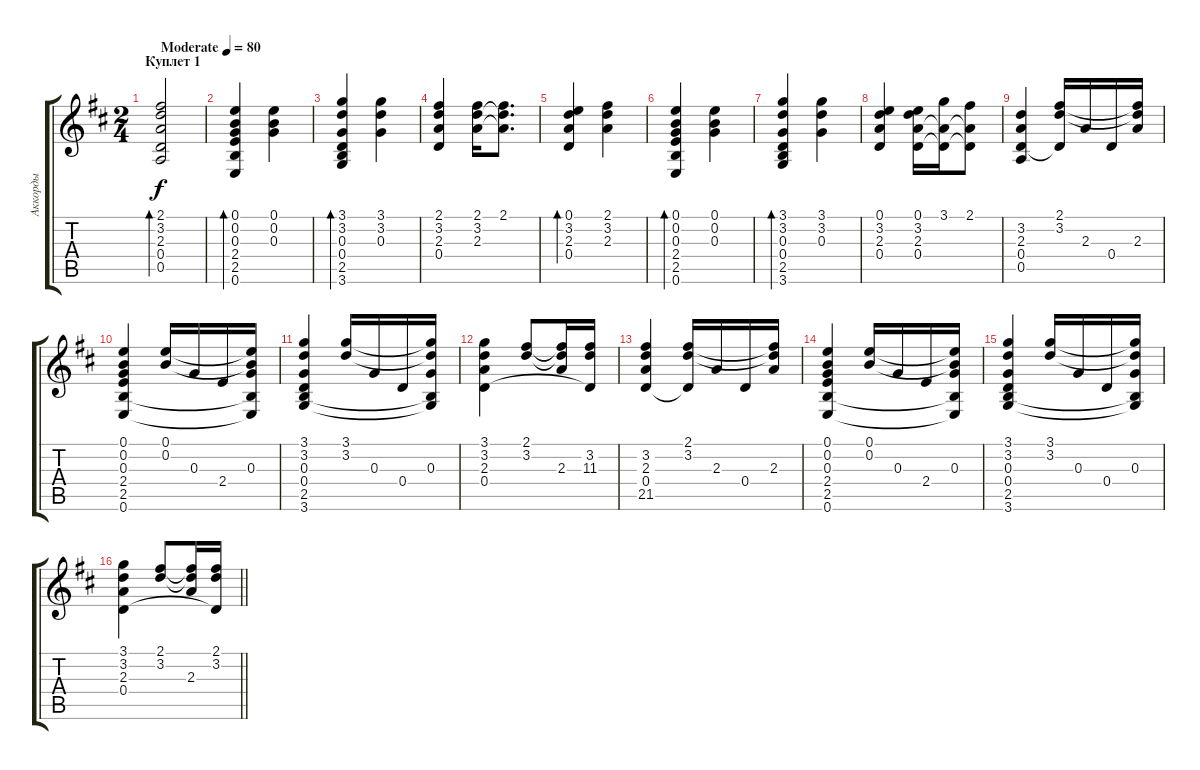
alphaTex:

\track ("Аккорды" "Аккорды") {instrument acousticguitarsteel}
\staff {score tabs}
\tuning (E4 B3 G3 D3 A2 E2) {hide}
\ts (2 4)
\section ("" "Куплет 1")
\tempo (80 "Moderate")
\clef g2
\ks d
(2.1 3.2 2.3 0.4 0.5).2{bd 120 dy f instrument acousticguitarsteel} |
(0.1 0.2 0.3 2.4 2.5 0.6).4{bd 120} (0.1 0.2 0.3).4 |
(3.1 3.2 0.3 0.4 2.5 3.6).4{bd 120} (3.1 3.2 0.3).4 |
(2.1 3.2 2.3 0.4).4 (2.1 3.2 2.3).16 (2.1 3.2{t} 2.3{t}).8{d} |
(0.1 3.2 2.3 0.4).4{bd 120} (2.1 3.2 2.3).4 |
(0.1 0.2 0.3 2.4 2.5 0.6).4{bd 120} (0.1 0.2 0.3).4 |
(3.1 3.2 0.3 0.4 2.5 3.6).4{bd 120} (3.1 3.2 0.3).4 |
(0.1 3.2 2.3 0.4).4 (0.1 3.2 2.3 0.4).16 (3.1 2.3{t} 0.4{t}).16 (2.1 2.3{t} 0.4{t}).8 |
(3.2 2.3 0.4 0.5).4 (2.1 3.2 0.4{t}).16 2.3.16 0.4.16 (2.1{t} 3.2{t} 2.3).16 |
(0.1 0.2 0.3 2.4 2.5 0.6).4 (0.1 0.2).16 0.3.16 2.4.16 (0.1{t} 0.2{t} 0.3 2.5{t} 0.6{t}).16 |
(3.1 3.2 0.3 0.4 2.5 3.6).4 (3.1 3.2).16 0.3.16 0.4.16 (3.1{t} 3.2{t} 0.3 2.5{t} 3.6{t}).16 |
(3.1 3.2 2.3 0.4).4 (2.1 3.2).8 (2.1{t} 3.2{t} 2.3).16 (3.2 11.3 0.4{t}).16 |
(3.2 2.3 0.4 21.5).4 (2.1 3.2 0.4{t}).16 2.3.16 0.4.16 (2.1{t} 3.2{t} 2.3).16 |
(0.1 0.2 0.3 2.4 2.5 0.6).4 (0.1 0.2).16 0.3.16 2.4.16 (0.1{t} 0.2{t} 0.3 2.5{t} 0.6{t}).16 |
(3.1 3.2 0.3 0.4 2.5 3.6).4 (3.1 3.2).16 0.3.16 0.4.16 (3.1{t} 3.2{t} 0.3 2.5{t} 3.6{t}).16 |
\barLineRight lightlight
(3.1 3.2 2.3 0.4).4 (2.1 3.2).8 (2.1{t} 3.2{t} 2.3).16 (2.1 3.2 0.4{t}).16
